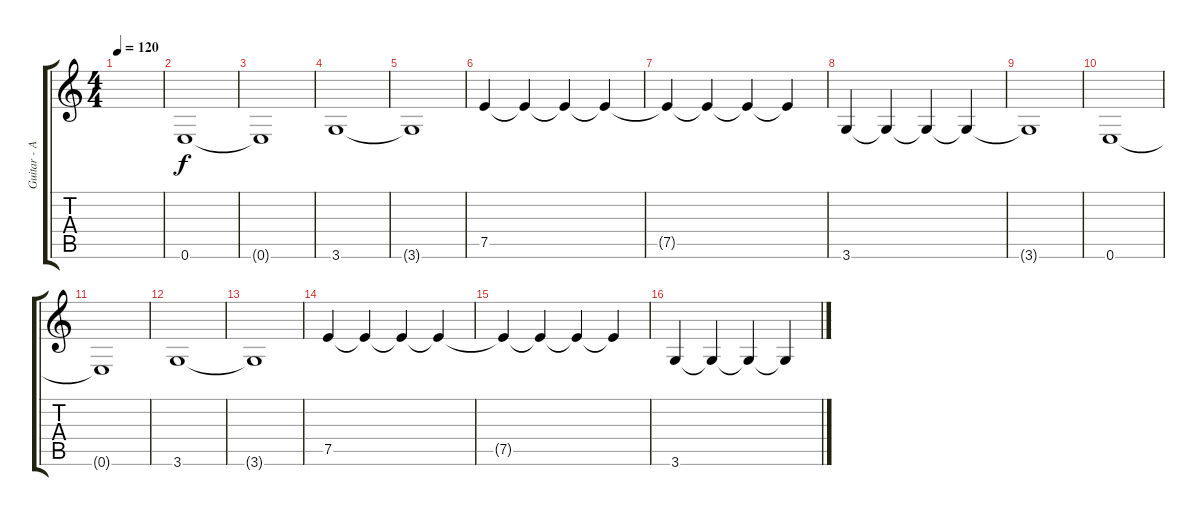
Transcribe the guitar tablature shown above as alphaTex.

\track ("Guitar - Andy La Rocque" "Guitar - A") {instrument overdrivenguitar}
\staff {score tabs}
\tuning (E4 B3 G3 D3 A2 E2) {hide}
\ts (4 4)
\tempo 120
\clef g2
\ks c
|
0.6.1{volume 16 instrument contrabass} |
0.6{t}.1 |
3.6.1 |
3.6{t}.1 |
7.5.4 7.5{t}.4 7.5{t}.4 7.5{t}.4 |
7.5{t}.4 7.5{t}.4 7.5{t}.4 7.5{t}.4 |
3.6.4 3.6{t}.4 3.6{t}.4 3.6{t}.4 |
3.6{t}.1 |
0.6.1{volume 16 instrument contrabass} |
0.6{t}.1 |
3.6.1 |
3.6{t}.1 |
7.5.4 7.5{t}.4 7.5{t}.4 7.5{t}.4 |
7.5{t}.4 7.5{t}.4 7.5{t}.4 7.5{t}.4 |
3.6.4 3.6{t}.4 3.6{t}.4 3.6{t}.4
